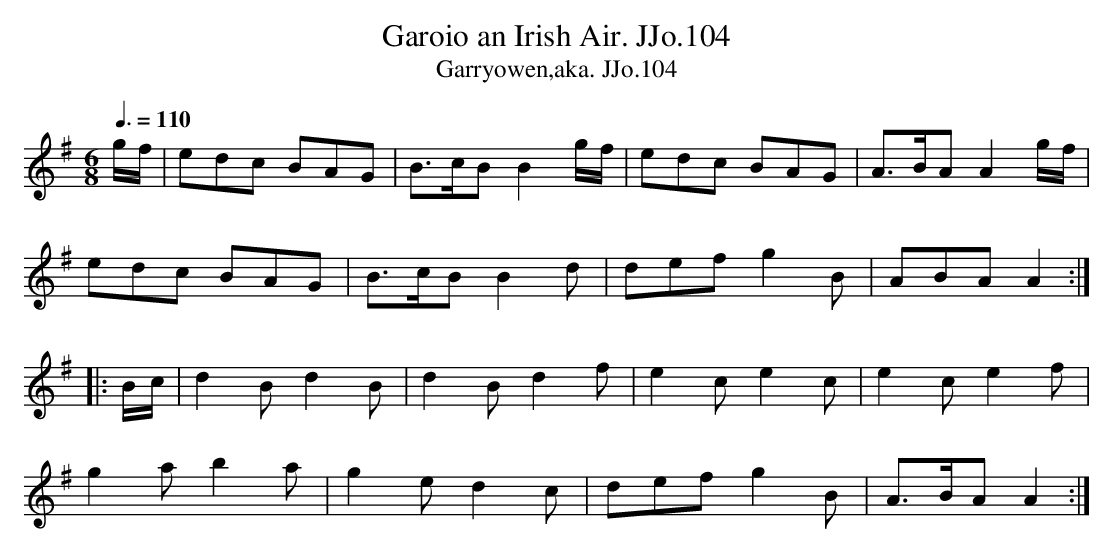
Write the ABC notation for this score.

X:1
T:Garoio an Irish Air. JJo.104
T:Garryowen,aka. JJo.104
M:6/8
L:1/8
Q:3/8=110
K:G major
g/f/|edc BAG|B>cB B2g/f/|edc BAG|A>BAA2 g/f/|!
edc BAG|B>cB B2d|def g2B|ABA A2::!
B/c/|d2Bd2B|d2Bd2f|e2ce2c|e2ce2f|!
g2ab2a|g2ed2c|def g2B|A>BAA2:|
